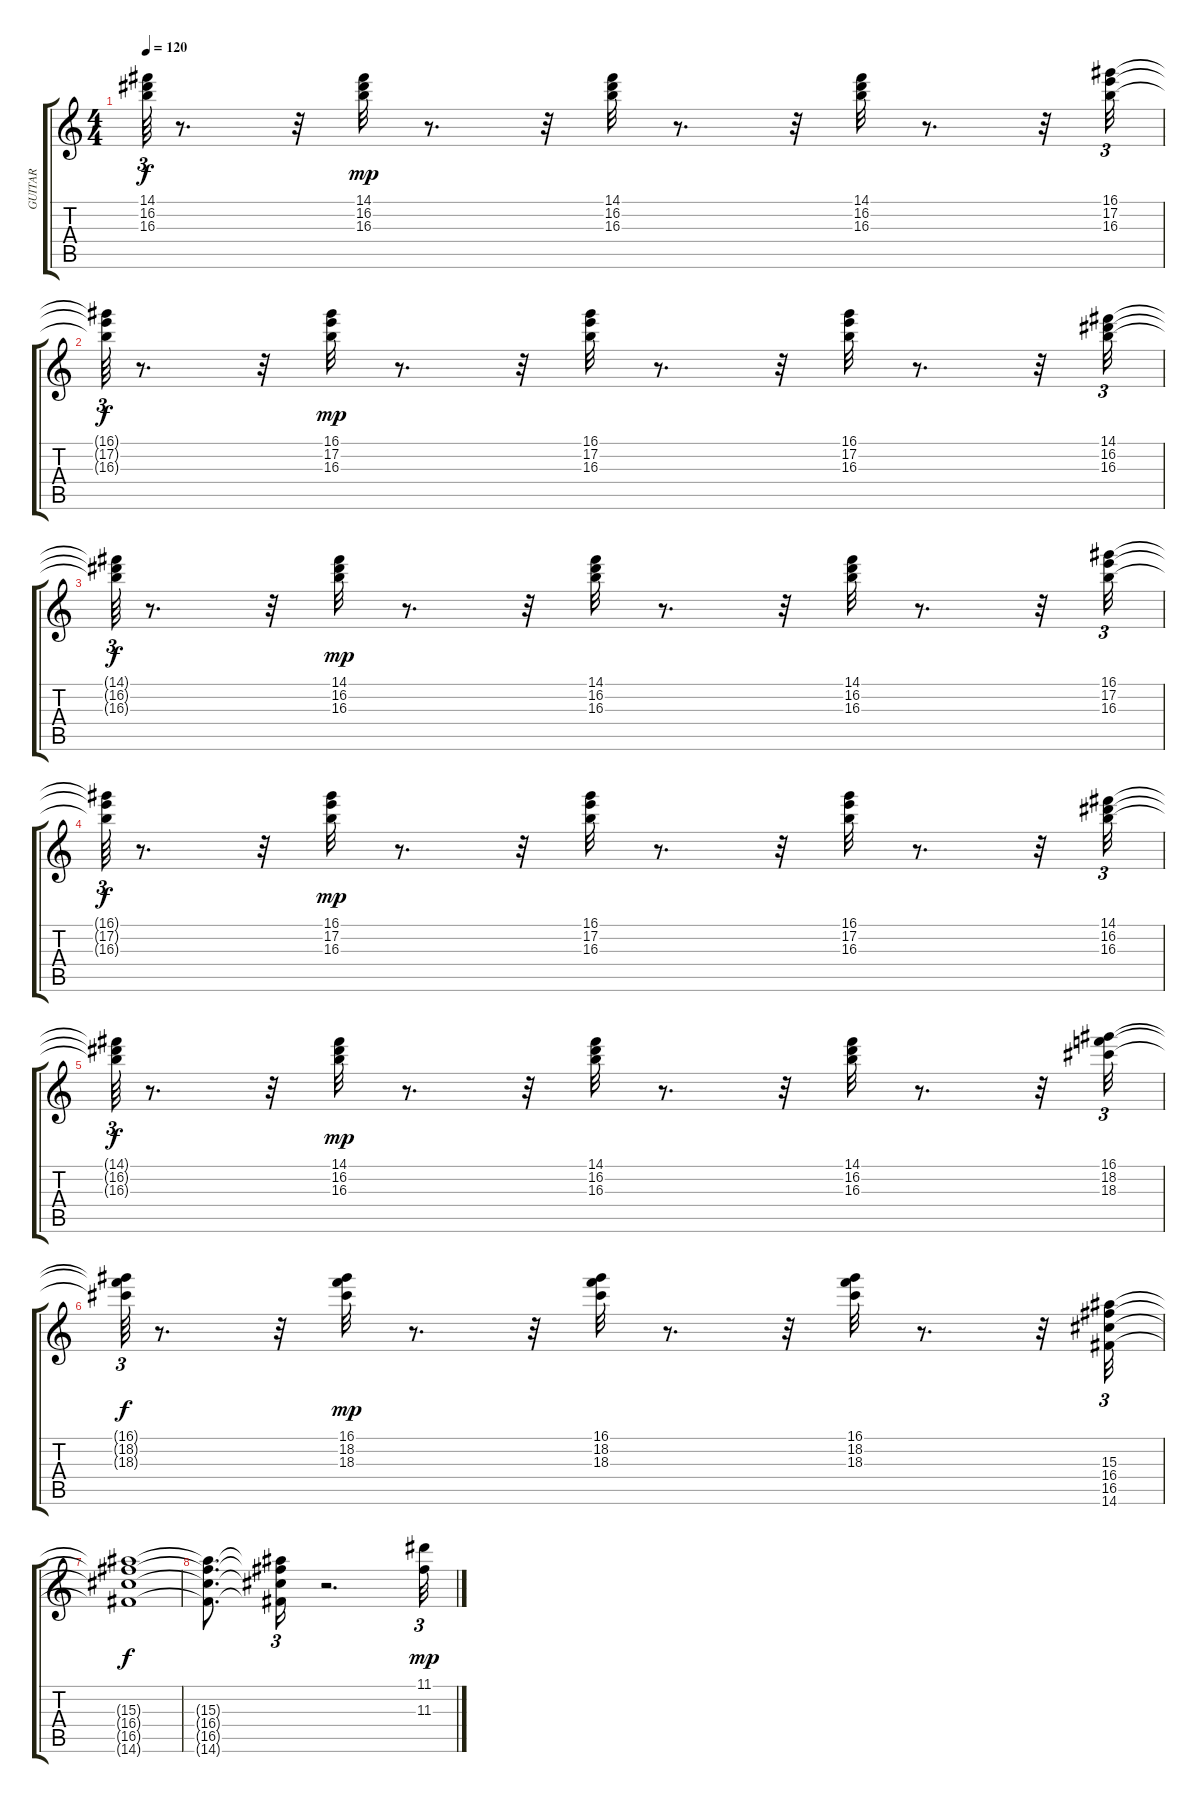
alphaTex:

\track ("GUITAR" "GUITAR") {instrument overdrivenguitar}
\staff {score tabs}
\tuning (E4 B3 G3 D3 A2 E2) {hide}
\ts (4 4)
\tempo 120
\clef g2
\ks c
(14.1{t} 16.2{t} 16.3{t}).64{tu (3 2) dy f} r.8{d} r.32 (14.1 16.2 16.3).32{dy mp} r.8{d} r.32 (14.1 16.2 16.3).32 r.8{d} r.32 (14.1 16.2 16.3).32 r.8{d} r.32 (16.1 17.2 16.3).32{tu (3 2)} |
(16.1{t} 17.2{t} 16.3{t}).64{tu (3 2) dy f} r.8{d} r.32 (16.1 17.2 16.3).32{dy mp} r.8{d} r.32 (16.1 17.2 16.3).32 r.8{d} r.32 (16.1 17.2 16.3).32 r.8{d} r.32 (14.1 16.2 16.3).32{tu (3 2)} |
(14.1{t} 16.2{t} 16.3{t}).64{tu (3 2) dy f} r.8{d} r.32 (14.1 16.2 16.3).32{dy mp} r.8{d} r.32 (14.1 16.2 16.3).32 r.8{d} r.32 (14.1 16.2 16.3).32 r.8{d} r.32 (16.1 17.2 16.3).32{tu (3 2)} |
(16.1{t} 17.2{t} 16.3{t}).64{tu (3 2) dy f} r.8{d} r.32 (16.1 17.2 16.3).32{dy mp} r.8{d} r.32 (16.1 17.2 16.3).32 r.8{d} r.32 (16.1 17.2 16.3).32 r.8{d} r.32 (14.1 16.2 16.3).32{tu (3 2)} |
(14.1{t} 16.2{t} 16.3{t}).64{tu (3 2) dy f} r.8{d} r.32 (14.1 16.2 16.3).32{dy mp} r.8{d} r.32 (14.1 16.2 16.3).32 r.8{d} r.32 (14.1 16.2 16.3).32 r.8{d} r.32 (16.1 18.2 18.3).32{tu (3 2)} |
(16.1{t} 18.2{t} 18.3{t}).64{tu (3 2) dy f} r.8{d} r.32 (16.1 18.2 18.3).32{dy mp} r.8{d} r.32 (16.1 18.2 18.3).32 r.8{d} r.32 (16.1 18.2 18.3).32 r.8{d} r.32 (15.3 16.4 16.5 14.6).32{tu (3 2) volume 13 instrument choiraahs} |
(15.3{t} 16.4{t} 16.5{t} 14.6{t}).1{dy f} |
(15.3{t} 16.4{t} 16.5{t} 14.6{t}).8{d} (15.3{t} 16.4{t} 16.5{t} 14.6{t}).16{tu (3 2)} r.2{d} (11.1 11.3).32{tu (3 2) dy mp volume 16 balance 10 instrument overdrivenguitar}
